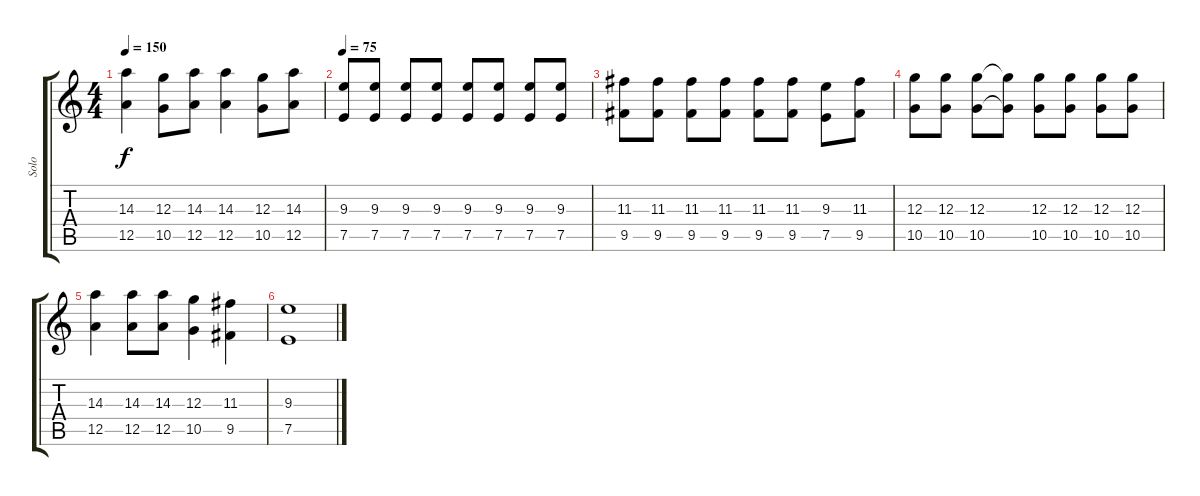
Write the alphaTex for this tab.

\track ("Solo" "Solo") {instrument distortionguitar}
\staff {score tabs}
\tuning (E4 B3 G3 D3 A2 E2) {hide}
\ts (4 4)
\tempo 150
\clef g2
\ks c
(14.3 12.5).4{dy f} (12.3 10.5).8 (14.3 12.5).8 (14.3 12.5).4 (12.3 10.5).8 (14.3 12.5).8 |
\tempo 75
(9.3 7.5).8 (9.3 7.5).8 (9.3 7.5).8 (9.3 7.5).8 (9.3 7.5).8 (9.3 7.5).8 (9.3 7.5).8 (9.3 7.5).8 |
(11.3 9.5).8 (11.3 9.5).8 (11.3 9.5).8 (11.3 9.5).8 (11.3 9.5).8 (11.3 9.5).8 (9.3 7.5).8 (11.3 9.5).8 |
(12.3 10.5).8 (12.3 10.5).8 (12.3 10.5).8 (12.3{t} 10.5{t}).8 (12.3 10.5).8 (12.3 10.5).8 (12.3 10.5).8 (12.3 10.5).8 |
(14.3 12.5).4 (14.3 12.5).8 (14.3 12.5).8 (12.3 10.5).4 (11.3 9.5).4 |
(9.3 7.5).1
